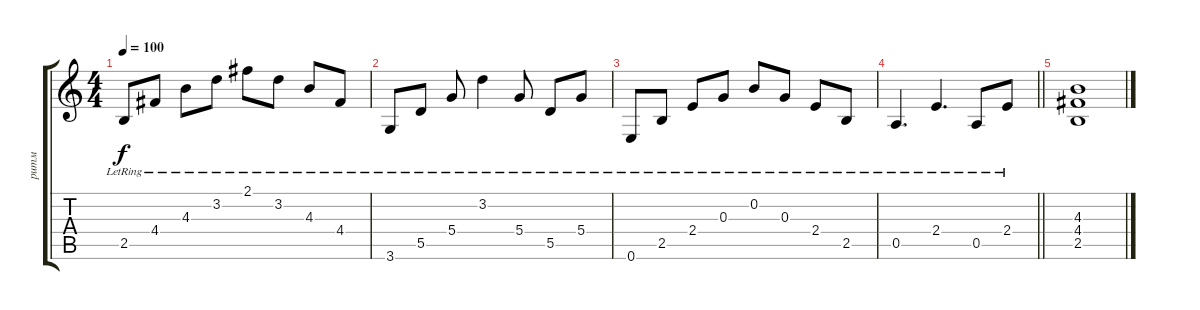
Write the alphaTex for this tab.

\track ("ритм" "ритм") {instrument distortionguitar}
\staff {score tabs}
\tuning (E4 B3 G3 D3 A2 E2) {hide}
\ts (4 4)
\tempo 100
\clef g2
\ks c
2.5{lr}.8{dy f} 4.4{lr}.8 4.3{lr}.8 3.2{lr}.8 2.1{lr}.8 3.2{lr}.8 4.3{lr}.8 4.4{lr}.8 |
3.6{lr}.8 5.5{lr}.8 5.4{lr}.8 3.2{lr}.4 5.4{lr}.8 5.5{lr}.8 5.4{lr}.8 |
0.6{lr}.8 2.5{lr}.8 2.4{lr}.8 0.3{lr}.8 0.2{lr}.8 0.3{lr}.8 2.4{lr}.8 2.5{lr}.8 |
\barLineRight lightlight
0.5{lr}.4{d} 2.4{lr}.4{d} 0.5{lr}.8 2.4{lr}.8 |
(4.3 4.4 2.5).1
